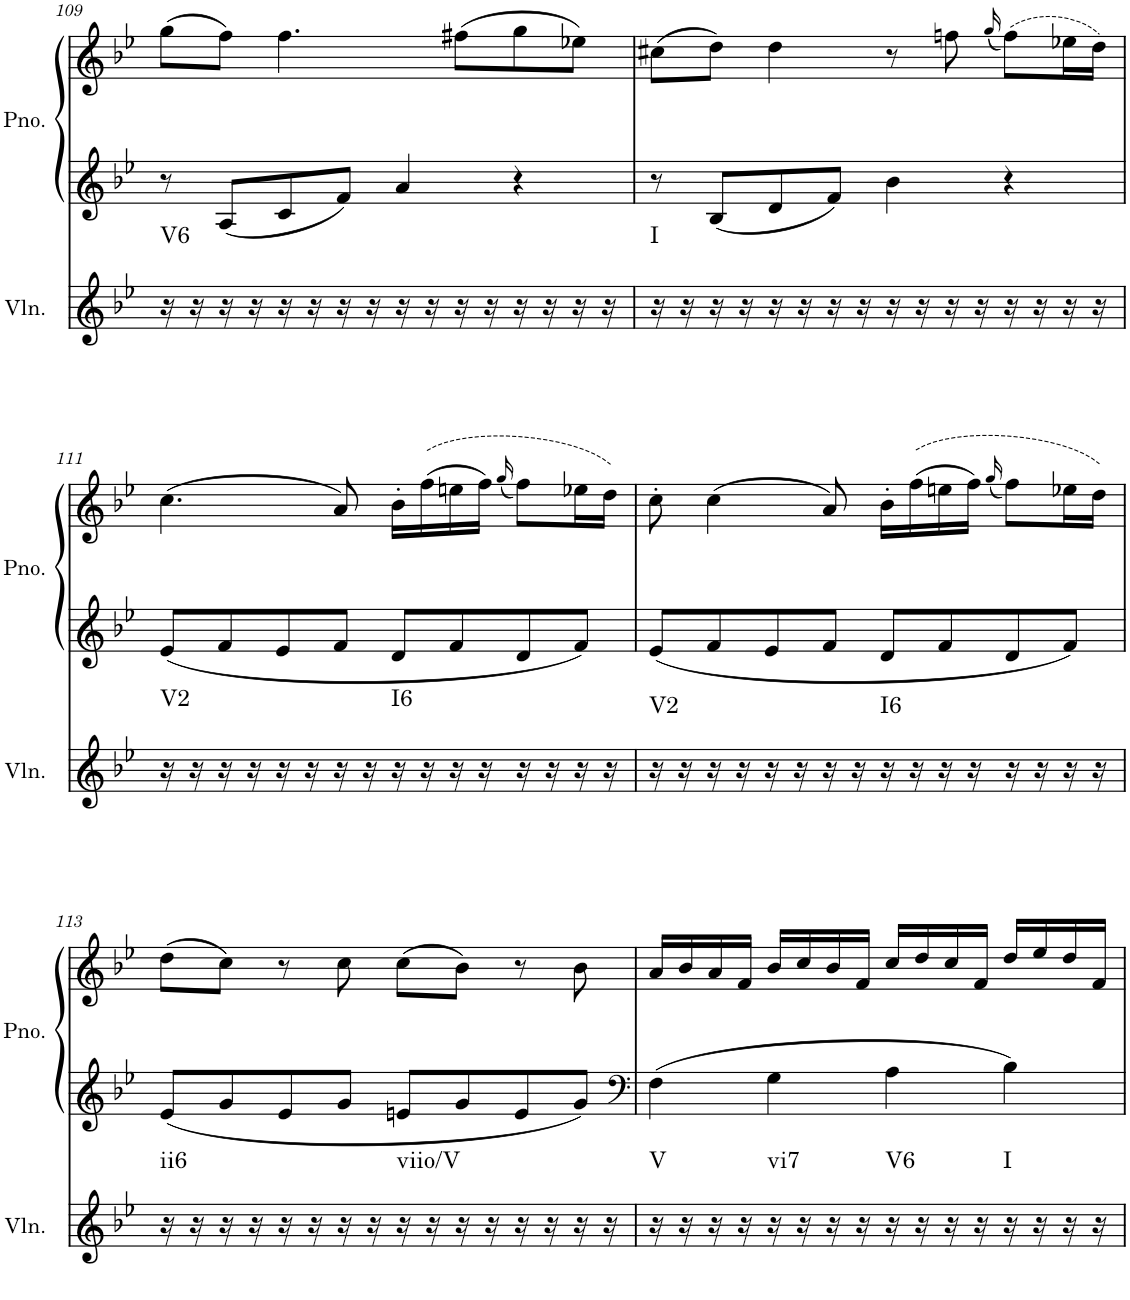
**kern	**harte	**kern	**kern
*part2	*part2	*part1	*part1
*staff3	*	*staff2	*staff1
*I"Violin	*	*I"Piano, Piano right	*
*I'Vln.	*	*I'Pno.	*
!!LO:PB:g=z
*clefG2	*	*clefG2	*clefG2
*k[b-e-]	*	*k[b-e-]	*k[b-e-]
*M4/4	*	*M4/4	*M4/4
*met(c)	*	*met(c)	*met(c)
=109	=109	=109	=109
!	!LO:H:kt=V6	!	!
16r	N	8r	(8gg\L
16r	.	.	.
16r	.	8A/L	8ff\J)
16r	.	.	.
16r	.	8c/	4.ff\
16r	.	.	.
16r	.	8f/J	.
16r	.	.	.
16r	.	4a/	.
16r	.	.	.
16r	.	.	(8ff#X\L
16r	.	.	.
16r	.	4r	8gg\
16r	.	.	.
16r	.	.	8ee-X\J)
16r	.	.	.
=110	=110	=110	=110
!	!LO:H:kt=I	!	!
16r	N	8r	(8cc#X\L
16r	.	.	.
16r	.	8B-/L	8dd\J)
16r	.	.	.
16r	.	8d/	4dd\
16r	.	.	.
16r	.	8f/J	.
16r	.	.	.
16r	.	4b-\	8r
16r	.	.	.
16r	.	.	8ffn\
16r	.	.	.
.	.	.	(16qgg/
16r	.	4r	(8ff\L)
16r	.	.	.
16r	.	.	16ee-X\L
16r	.	.	16dd\JJ)
!!LO:LB:g=z
=111	=111	=111	=111
!	!LO:H:kt=V2	!	!
16r	N	8e-/L	(4.cc\
16r	.	.	.
16r	.	8f/	.
16r	.	.	.
16r	.	8e-/	.
16r	.	.	.
16r	.	8f/J	8a/)
16r	.	.	.
!	!LO:H:kt=I6	!	!
16r	N	8d/L	16b-'\LL
16r	.	.	((16ff\
16r	.	8f/	16een\
16r	.	.	16ff\JJ)
.	.	.	(16qgg/
16r	.	8d/	8ff\L)
16r	.	.	.
16r	.	8f/J	16ee-X\L
16r	.	.	16dd\JJ)
=112	=112	=112	=112
!	!LO:H:kt=V2	!	!
16r	N	8e-/L	8cc'\
16r	.	.	.
16r	.	8f/	(4cc\
16r	.	.	.
16r	.	8e-/	.
16r	.	.	.
16r	.	8f/J	8a/)
16r	.	.	.
!	!LO:H:kt=I6	!	!
16r	N	8d/L	16b-'\LL
16r	.	.	((16ff\
16r	.	8f/	16een\
16r	.	.	16ff\JJ)
.	.	.	(16qgg/
16r	.	8d/	8ff\L)
16r	.	.	.
16r	.	8f/J	16ee-X\L
16r	.	.	16dd\JJ)
!!LO:LB:g=z
=113	=113	=113	=113
!	!LO:H:kt=ii6	!	!
16r	N	8e-/L	(8dd\L
16r	.	.	.
16r	.	8g/	8cc\J)
16r	.	.	.
16r	.	8e-/	8r
16r	.	.	.
16r	.	8g/J	8cc\
16r	.	.	.
!	!LO:H:kt=viio/V	!	!
16r	N	8en/L	(8cc\L
16r	.	.	.
16r	.	8g/	8b-\J)
16r	.	.	.
16r	.	8e/	8r
16r	.	.	.
16r	.	8g/J	8b-\
16r	.	.	.
=114	=114	=114	=114
*	*	*clefF4	*
!	!LO:H:kt=V	!	!
16r	N	4F\	16a/LL
16r	.	.	16b-/
16r	.	.	16a/
16r	.	.	16f/JJ
!	!LO:H:kt=vi7	!	!
16r	N	4G\	16b-/LL
16r	.	.	16cc/
16r	.	.	16b-/
16r	.	.	16f/JJ
!	!LO:H:kt=V6	!	!
16r	N	4A\	16cc/LL
16r	.	.	16dd/
16r	.	.	16cc/
16r	.	.	16f/JJ
!	!LO:H:kt=I	!	!
16r	N	4B-\	16dd/LL
16r	.	.	16ee-/
16r	.	.	16dd/
16r	.	.	16f/JJ
=	=	=	=
*-	*-	*-	*-
